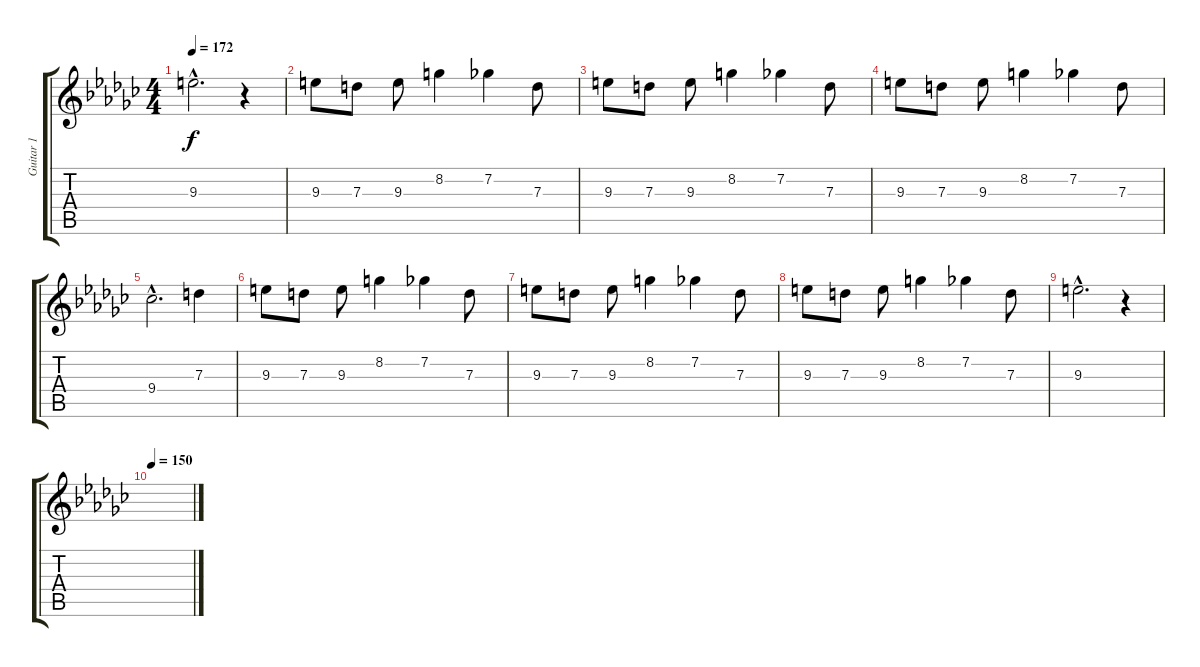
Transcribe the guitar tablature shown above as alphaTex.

\track ("Guitar 1" "Guitar 1") {instrument distortionguitar}
\staff {score tabs}
\tuning (E4 B3 G3 D3 A2 E2) {hide}
\ts (4 4)
\tempo 172
\clef g2
\ks ebminor
9.3{hac}.2{d dy f} r.4 |
9.3.8 7.3.8 9.3.8 8.2.4 7.2.4 7.3.8 |
9.3.8 7.3.8 9.3.8 8.2.4 7.2.4 7.3.8 |
9.3.8 7.3.8 9.3.8 8.2.4 7.2.4 7.3.8 |
9.4{hac}.2{d} 7.3.4 |
9.3.8 7.3.8 9.3.8 8.2.4 7.2.4 7.3.8 |
9.3.8 7.3.8 9.3.8 8.2.4 7.2.4 7.3.8 |
9.3.8 7.3.8 9.3.8 8.2.4 7.2.4 7.3.8 |
9.3{hac}.2{d} r.4 |
\tempo 150
